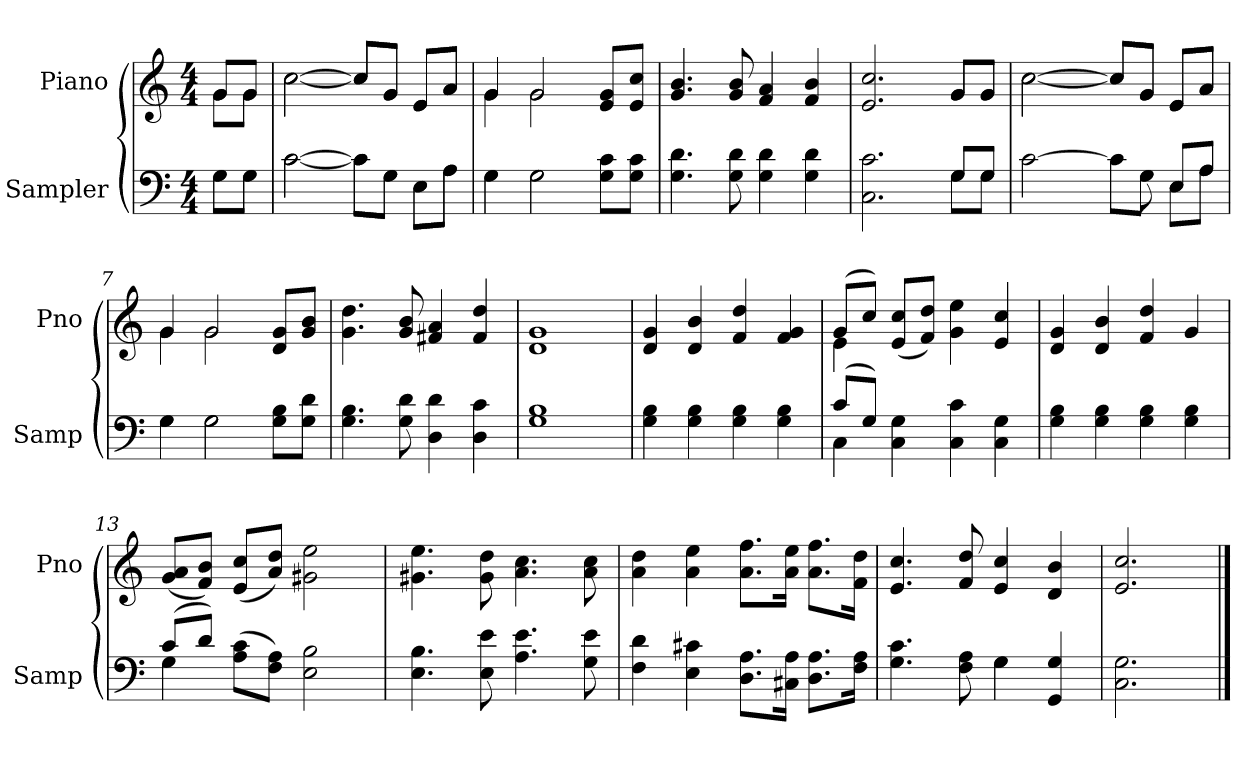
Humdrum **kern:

**kern	**kern
*part2	*part1
*staff2	*staff1
*I"Sampler	*I"Piano
*I'Samp	*I'Pno
*clefF4	*clefG2
*M4/4	*M4/4
=1	=1
*^	*^
8G\L	8G\L	8g\L	8g/L
8G\J	8G\J	8g\J	8g/J
=2	=2	=2	=2
[2c\	[2c	[2cc\	[2cc
8c\L]	8c\L]	8cc/L]	8cc/L]
8G\J	8G\J	8g/J	8g/J
8E\L	8E\L	8e/L	8e/L
8A\J	8A\J	8a/J	8a/J
=3	=3	=3	=3
4G\	4G	4g/	4g
2G\	2G	2g/	2g
8G\ 8c\L	4ryy	8e/ 8g/L	4ryy
8G\ 8c\J	.	8e/ 8cc/J	.
*v	*v	*	*
*	*v	*v
=4	=4
4.G 4.d	4.g 4.b
8G 8d	8g 8b
4G 4d	4f 4a
4G 4d	4f 4b
=5	=5
*^	*^
2.C 2.c	2.ryy	2.e 2.cc	2.ryy
8G/L	8G\L	8g/L	8g/L
8G/J	8G\J	8g/J	8g/J
=6	=6	=6	=6
[2c	8ryy	[2cc\	[2cc
*v	*v	*	*
8c\L]	8cc/L]	8cc/L]
*^	*	*
8G\J	8G	8g/J	8g/J
8E/L	8E\L	8e/L	8e/L
8A/J	8A\J	8a/J	8a/J
=7	=7	=7	=7
4G\	4G	4g/	4g
2G\	2G	2g/	2g
8G\ 8B\L	4ryy	8d/ 8g/L	4ryy
8G\ 8d\J	.	8g/ 8b/J	.
*v	*v	*	*
*	*v	*v
=8	=8
4.G 4.B	4.g 4.dd
8G 8d	8g 8b
4D 4d	4f#X 4a
4D 4c	4f# 4dd
=9	=9
1G 1B	1d 1g
=10	=10
4G 4B	4d 4g
4G 4B	4d 4b
4G 4B	4f 4dd
4G 4B	4f 4g
=11	=11
*^	*^
(8c/L	4C	(8g/L	4e
8G/J)	.	8cc/J)	.
4C 4G	2.ryy	(8e/ 8cc/L	2.ryy
.	.	8f/ 8dd/J)	.
4C 4c	.	4g 4ee	.
4C 4G	.	4e 4cc	.
*v	*v	*	*
*	*v	*v
=12	=12
4G 4B	4d 4g
4G 4B	4d 4b
4G 4B	4f 4dd
4G 4B	4g
=13	=13
*^	*
(8c/L	4G	(8g/ 8a/L
8d/J)	.	8f/ 8b/J)
(8A\ 8c\L	2.ryy	(8e/ 8cc/L
8F\ 8A\J)	.	8a/ 8dd/J)
2E 2B	.	2g#X 2ee
*v	*v	*
=14	=14
4.E 4.B	4.g#X 4.ee
8E 8e	8g# 8dd
4.A 4.e	4.a 4.cc
8G 8e	8a 8cc
=15	=15
4F 4d	4a 4dd
4E 4c#X	4a 4ee
8.D\ 8.A\L	8.a\ 8.ff\L
16C#X\ 16A\Jk	16a\ 16ee\Jk
8.D\ 8.A\L	8.a\ 8.ff\L
16F\ 16A\Jk	16f\ 16dd\Jk
=16	=16
*^	*
4.G 4.c	2ryy	4.e 4.cc
8F 8A	.	8f 8dd
4G\	4G	4e 4cc
4GG 4G	4ryy	4d 4b
*v	*v	*
=17	=17
2.C 2.G	2.e 2.cc
==	==
*-	*-
